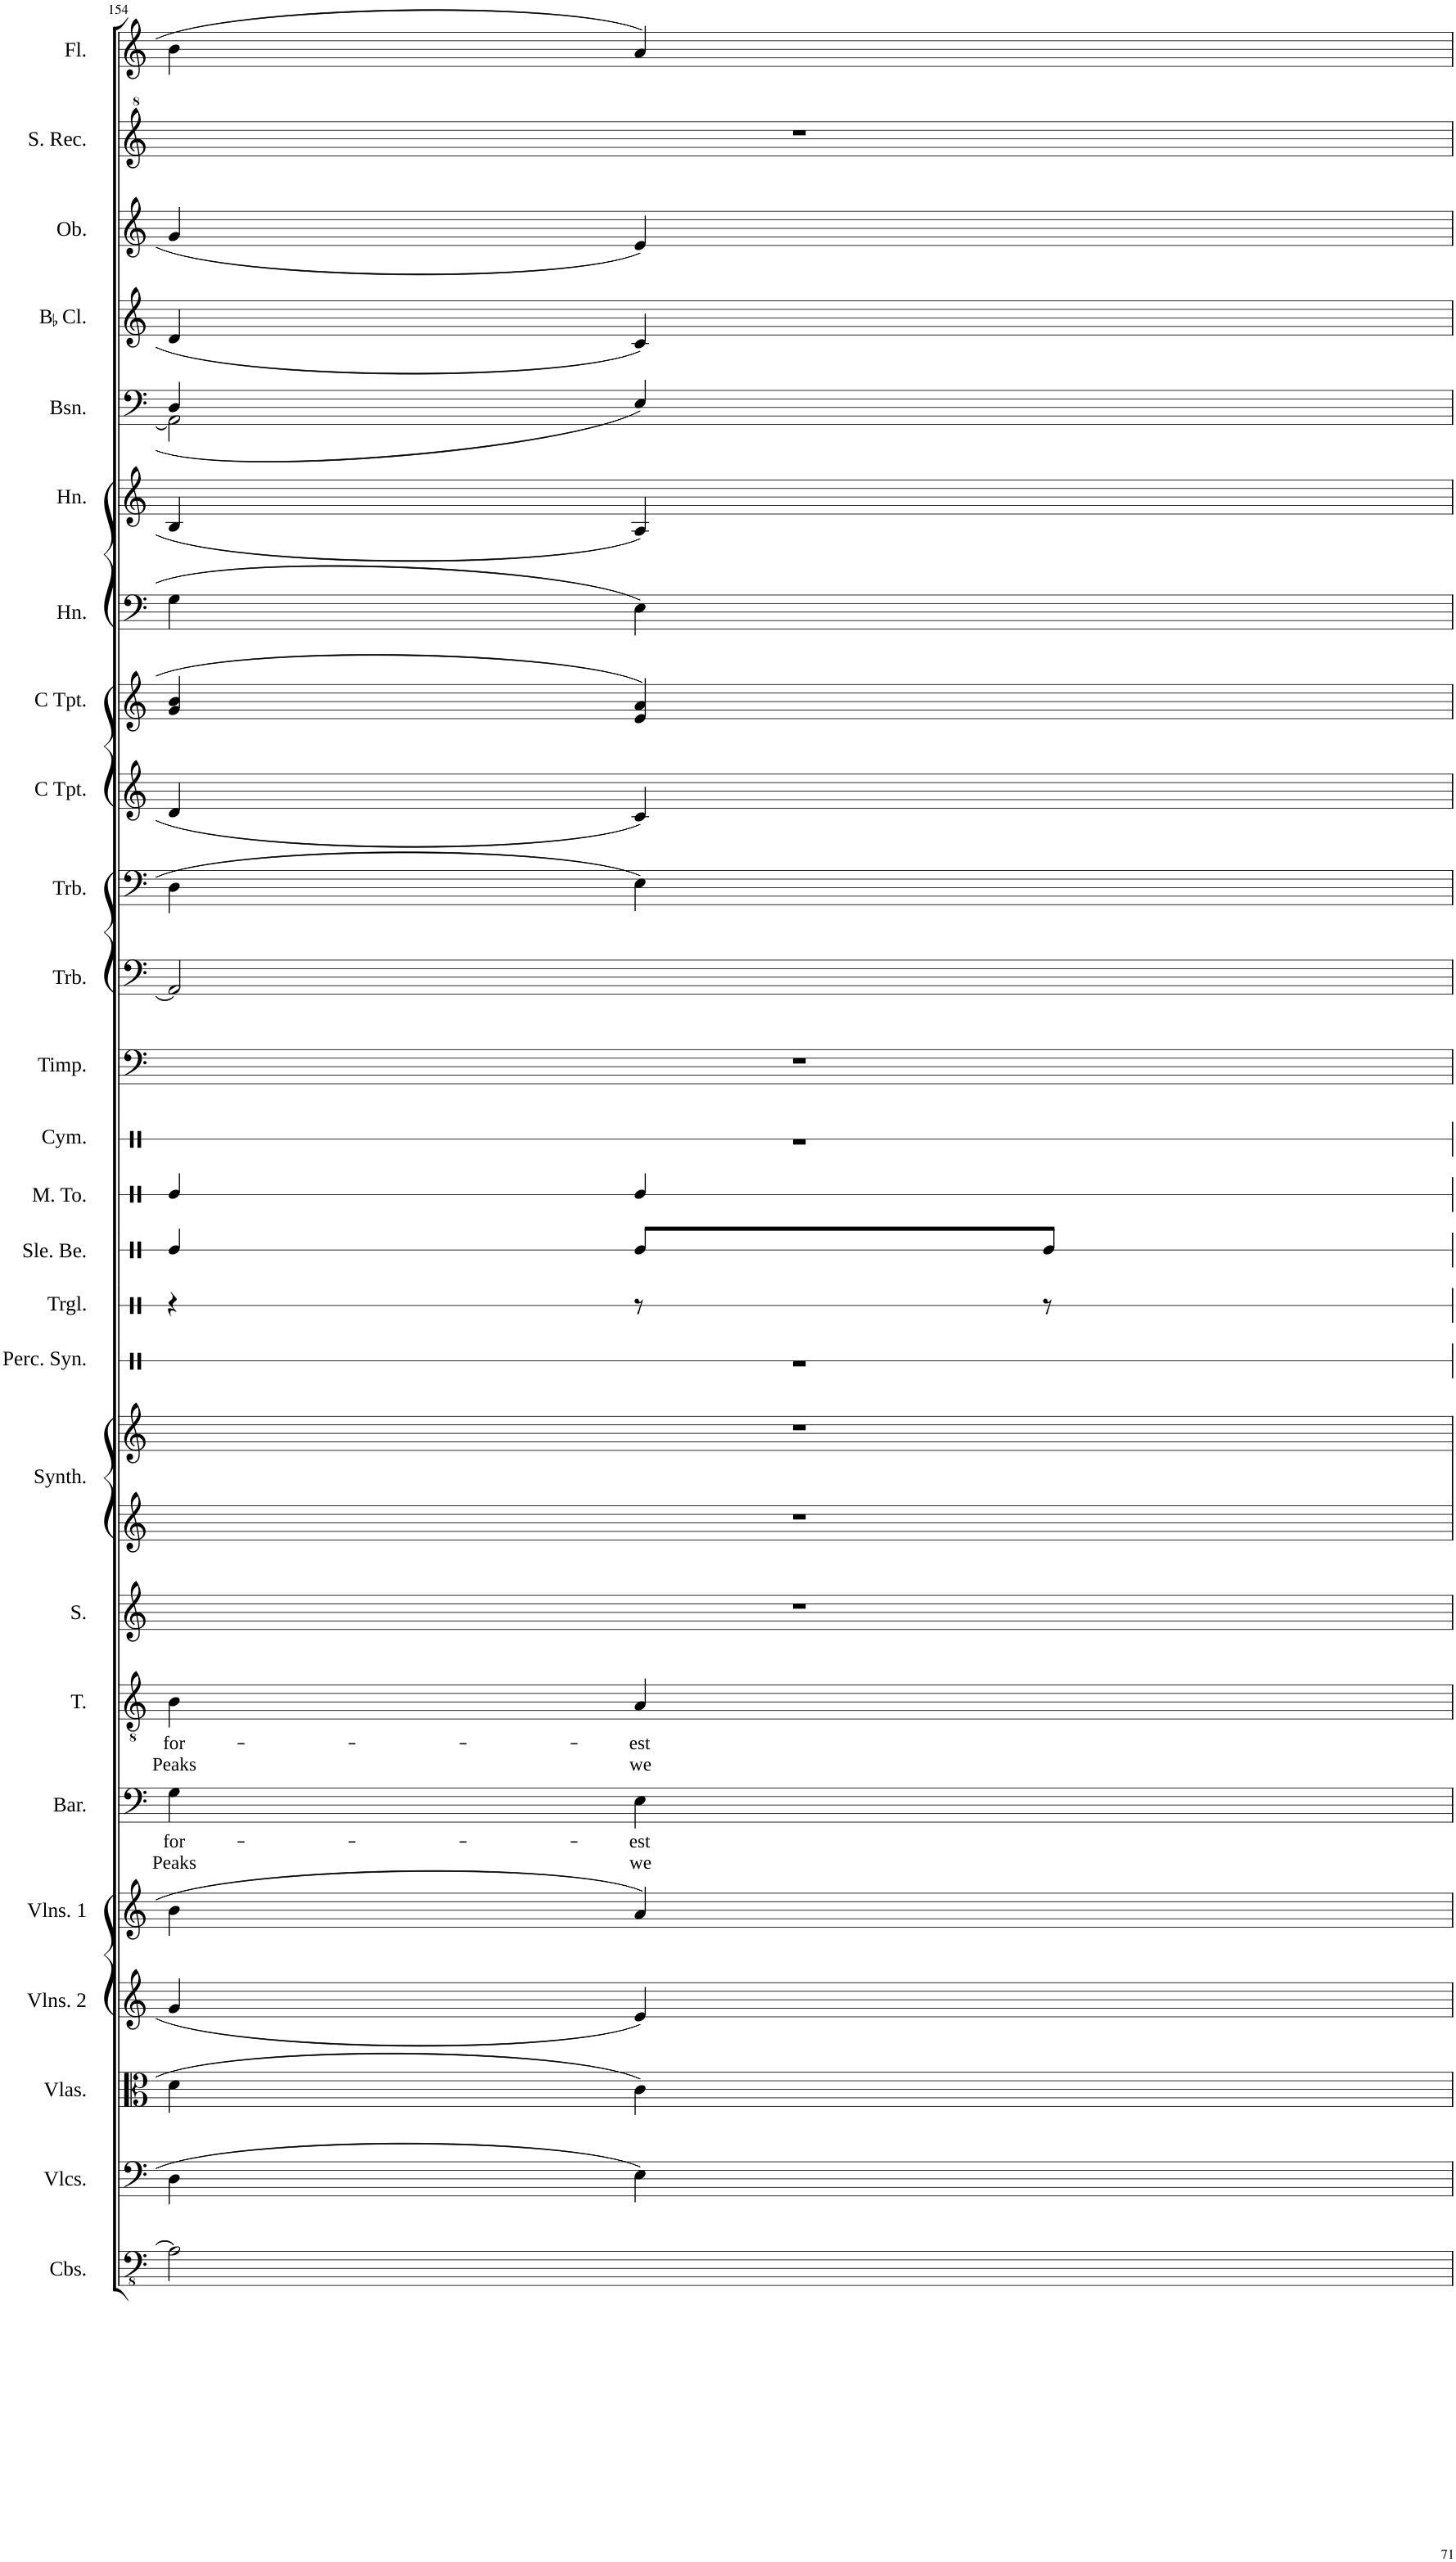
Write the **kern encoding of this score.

**kern	**kern	**kern	**kern	**kern	**kern	**text	**text	**kern	**text	**text	**kern	**kern	**kern	**kern	**kern	**kern	**kern	**kern	**kern	**kern	**kern	**kern	**kern	**kern	**kern	**kern	**kern	**kern	**kern	**kern
*part26	*part25	*part24	*part23	*part22	*part21	*part21	*part21	*part20	*part20	*part20	*part19	*part18	*part18	*part17	*part16	*part15	*part14	*part13	*part12	*part11	*part10	*part9	*part8	*part7	*part6	*part5	*part4	*part3	*part2	*part1
*staff27	*staff26	*staff25	*staff24	*staff23	*staff22	*staff22	*staff22	*staff21	*staff21	*staff21	*staff20	*staff19	*staff18	*staff17	*staff16	*staff15	*staff14	*staff13	*staff12	*staff11	*staff10	*staff9	*staff8	*staff7	*staff6	*staff5	*staff4	*staff3	*staff2	*staff1
*I"Contrabasses	*I"Violoncellos	*I"Violas	*I"Violins 2	*I"Violins 1	*I"Baritone	*	*	*I"Tenor	*	*	*I"Soprano	*I"Keyboard Synthesizer	*	*I"Percussion Synthesizer	*I"Triangle	*I"Sleigh Bells	*I"Mid Tom	*I"Cymbal	*I"Timpani	*I"Trombone	*I"Trombone	*I"C Trumpet	*I"C Trumpet	*I"Horn	*I"Horn	*I"Bassoon	*I"BaccidentalFlat Clarinet	*I"Oboe	*I"Soprano Recorder	*I"Flute
*I'Cbs.	*I'Vlcs.	*I'Vlas.	*I'Vlns. 2	*I'Vlns. 1	*I'Bar.	*	*	*I'T.	*	*	*I'S.	*I'Synth.	*	*I'Perc. Syn.	*I'Trgl.	*I'Sle. Be.	*I'M. To.	*I'Cym.	*I'Timp.	*I'Trb.	*I'Trb.	*I'C Tpt.	*I'C Tpt.	*I'Hn.	*I'Hn.	*I'Bsn.	*I'BaccidentalFlat Cl.	*I'Ob.	*I'S. Rec.	*I'Fl.
!!LO:PB:g=z
*clefFv4	*clefF4	*clefC3	*clefG2	*clefG2	*clefF4	*	*	*clefGv2	*	*	*clefG2	*clefG2	*clefG2	*clefX	*clefX	*clefX	*clefX	*clefX	*clefF4	*clefF4	*clefF4	*clefG2	*clefG2	*clefF4	*clefG2	*clefF4	*clefG2	*clefG2	*clefG^2	*clefG2
*	*	*	*	*	*	*	*	*	*	*	*	*	*	*	*	*	*	*	*	*	*	*	*	*ITrd4c7	*ITrd4c7	*	*ITrd1c2	*	*	*
*k[]	*k[]	*k[]	*k[]	*k[]	*k[]	*	*	*k[]	*	*	*k[]	*k[]	*k[]	*k[]	*k[]	*k[]	*k[]	*k[]	*k[]	*k[]	*k[]	*k[]	*k[]	*k[]	*k[]	*k[]	*k[]	*k[]	*k[]	*k[]
*M2/4	*M2/4	*M2/4	*M2/4	*M2/4	*M2/4	*	*	*M2/4	*	*	*M2/4	*M2/4	*M2/4	*M2/4	*M2/4	*M2/4	*M2/4	*M2/4	*M2/4	*M2/4	*M2/4	*M2/4	*M2/4	*M2/4	*M2/4	*M2/4	*M2/4	*M2/4	*M2/4	*M2/4
=154	=154	=154	=154	=154	=154	=154	=154	=154	=154	=154	=154	=154	=154	=154	=154	=154	=154	=154	=154	=154	=154	=154	=154	=154	=154	=154	=154	=154	=154	=154
!	!	!	!	!	!	!LO:LY:b	!LO:LY:b	!	!LO:LY:b	!LO:LY:b	!	!	!	!	!	!	!	!	!	!	!	!	!	!	!	!	!	!	!	!
*	*	*	*	*	*	*	*	*	*	*	*	*	*	*	*	*	*	*	*	*	*	*	*	*	*	*^	*	*	*	*
2AA\]	4D\	4d\	4g/	4b\	4G\	for-	Peaks	4B\	for-	Peaks	2r	2r	2r	2r	4r	4Re/	4Re/	2r	2r	2AA/]	4D\	4d/	4g/ 4b/	4G\	4B/	2AA\]	4D/	4d/	4g/	2r	4b\
!	!	!	!	!	!	!LO:LY:b	!LO:LY:b	!	!LO:LY:b	!LO:LY:b	!	!	!	!	!	!	!	!	!	!	!	!	!	!	!	!	!	!	!	!	!
.	4E\	4c\	4e/	4a/	4E\	-est	we	4A/	-est	we	.	.	.	.	8r	8Re/L	4Re/	.	.	.	4E\	4c/	4e/ 4a/	4E\	4A/	.	4E/	4c/	4e/	.	4a/
.	.	.	.	.	.	.	.	.	.	.	.	.	.	.	8r	8Re/J	.	.	.	.	.	.	.	.	.	.	.	.	.	.	.
*	*	*	*	*	*	*	*	*	*	*	*	*	*	*	*	*	*	*	*	*	*	*	*	*	*	*v	*v	*	*	*	*
=	=	=	=	=	=	=	=	=	=	=	=	=	=	=	=	=	=	=	=	=	=	=	=	=	=	=	=	=	=	=
*-	*-	*-	*-	*-	*-	*-	*-	*-	*-	*-	*-	*-	*-	*-	*-	*-	*-	*-	*-	*-	*-	*-	*-	*-	*-	*-	*-	*-	*-	*-
